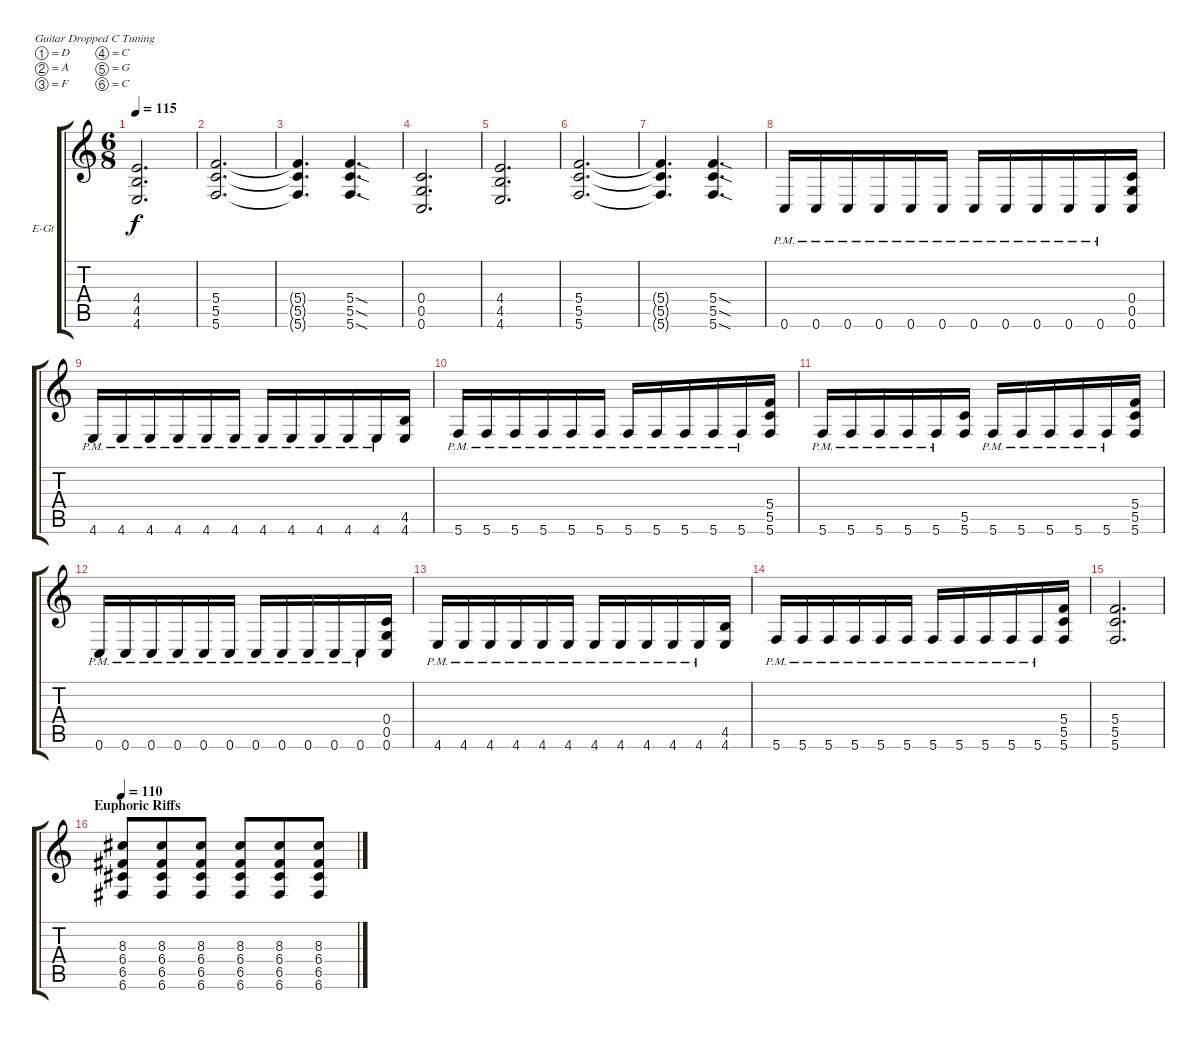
\bracketExtendMode groupsimilarinstruments
\firstSystemTrackNameOrientation horizontal
\otherSystemsTrackNameOrientation horizontal
\track ("Electric Guitar 2" "E-Gt") {instrument distortionguitar}
\staff {score tabs}
\tuning (D4 A3 F3 C3 G2 C2)
\ts (6 8)
\tempo 115
\clef g2
\ks c
(4.6 4.5 4.4).2{d dy f} |
(5.6 5.5 5.4).2{d} |
(5.4{t} 5.5{t} 5.6{t}).4{d} (5.6{sod} 5.5{sod} 5.4{sod}).4{d} |
(0.6 0.5 0.4).2{d} |
(4.6 4.5 4.4).2{d} |
(5.6 5.5 5.4).2{d} |
(5.4{t} 5.5{t} 5.6{t}).4{d} (5.6{sod} 5.5{sod} 5.4{sod}).4{d} |
0.6{pm}.16 0.6{pm}.16 0.6{pm}.16 0.6{pm}.16 0.6{pm}.16 0.6{pm}.16 0.6{pm}.16 0.6{pm}.16 0.6{pm}.16 0.6{pm}.16 0.6{pm}.16 (0.6 0.5 0.4).16 |
4.6{pm}.16 4.6{pm}.16 4.6{pm}.16 4.6{pm}.16 4.6{pm}.16 4.6{pm}.16 4.6{pm}.16 4.6{pm}.16 4.6{pm}.16 4.6{pm}.16 4.6{pm}.16 (4.6 4.5).16 |
5.6{pm}.16 5.6{pm}.16 5.6{pm}.16 5.6{pm}.16 5.6{pm}.16 5.6{pm}.16 5.6{pm}.16 5.6{pm}.16 5.6{pm}.16 5.6{pm}.16 5.6{pm}.16 (5.6 5.5 5.4).16 |
5.6{pm}.16 5.6{pm}.16 5.6{pm}.16 5.6{pm}.16 5.6{pm}.16 (5.6 5.5).16 5.6{pm}.16 5.6{pm}.16 5.6{pm}.16 5.6{pm}.16 5.6{pm}.16 (5.6 5.5 5.4).16 |
0.6{pm}.16 0.6{pm}.16 0.6{pm}.16 0.6{pm}.16 0.6{pm}.16 0.6{pm}.16 0.6{pm}.16 0.6{pm}.16 0.6{pm}.16 0.6{pm}.16 0.6{pm}.16 (0.6 0.5 0.4).16 |
4.6{pm}.16 4.6{pm}.16 4.6{pm}.16 4.6{pm}.16 4.6{pm}.16 4.6{pm}.16 4.6{pm}.16 4.6{pm}.16 4.6{pm}.16 4.6{pm}.16 4.6{pm}.16 (4.6 4.5).16 |
5.6{pm}.16 5.6{pm}.16 5.6{pm}.16 5.6{pm}.16 5.6{pm}.16 5.6{pm}.16 5.6{pm}.16 5.6{pm}.16 5.6{pm}.16 5.6{pm}.16 5.6{pm}.16 (5.6 5.5 5.4).16 |
(5.6 5.5 5.4).2{d} |
\section ("" "Euphoric Riffs")
\tempo 110
(6.6 6.5 6.4 8.3).8 (6.4 6.5 6.6 8.3).8 (6.4 6.6 6.5 8.3).8 (6.4 6.5 6.6 8.3).8 (6.4 6.5 6.6 8.3).8 (6.4 6.5 6.6 8.3).8
